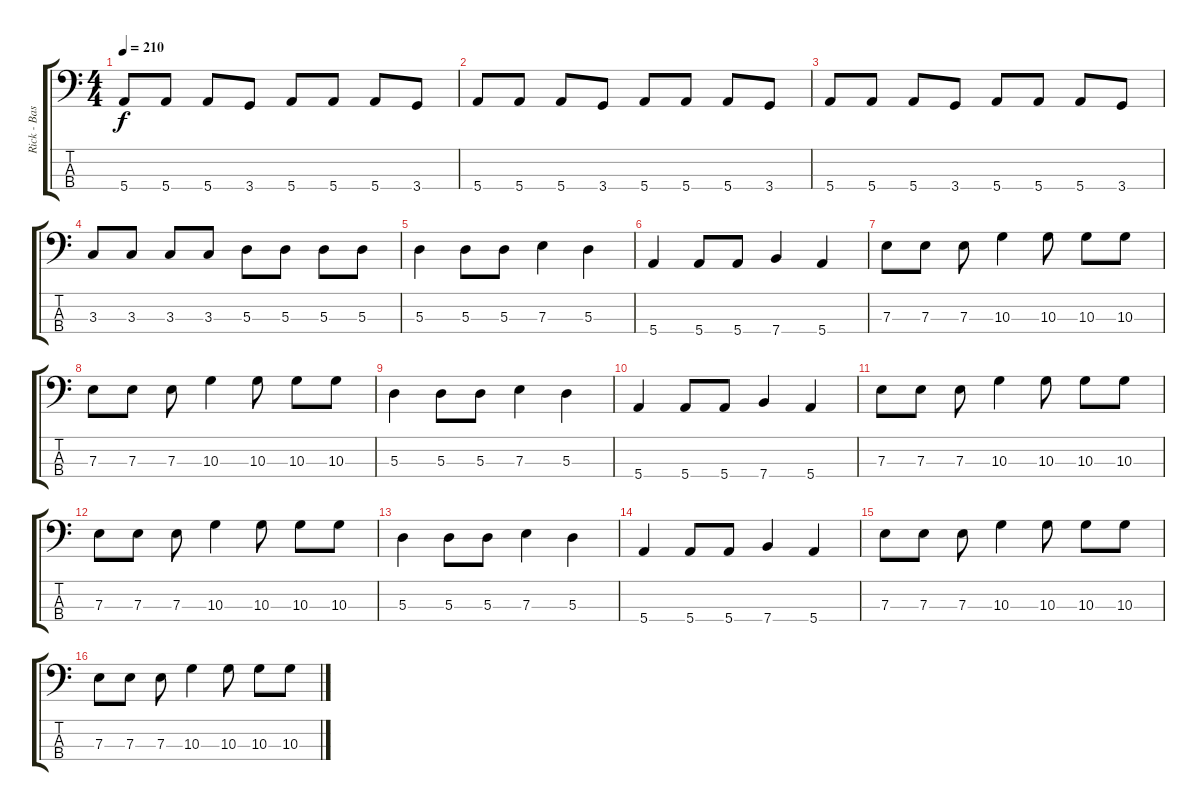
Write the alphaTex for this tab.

\track ("Rick - Bass" "Rick - Bas") {instrument electricbasspick}
\staff {score tabs}
\tuning (G2 D2 A1 E1) {hide}
\ts (4 4)
\tempo 210
\clef f4
\ks c
5.4.8{dy f} 5.4.8 5.4.8 3.4.8 5.4.8 5.4.8 5.4.8 3.4.8 |
5.4.8 5.4.8 5.4.8 3.4.8 5.4.8 5.4.8 5.4.8 3.4.8 |
5.4.8 5.4.8 5.4.8 3.4.8 5.4.8 5.4.8 5.4.8 3.4.8 |
3.3.8 3.3.8 3.3.8 3.3.8 5.3.8 5.3.8 5.3.8 5.3.8 |
5.3.4 5.3.8 5.3.8 7.3.4 5.3.4 |
5.4.4 5.4.8 5.4.8 7.4.4 5.4.4 |
7.3.8 7.3.8 7.3.8 10.3.4 10.3.8 10.3.8 10.3.8 |
7.3.8 7.3.8 7.3.8 10.3.4 10.3.8 10.3.8 10.3.8 |
5.3.4 5.3.8 5.3.8 7.3.4 5.3.4 |
5.4.4 5.4.8 5.4.8 7.4.4 5.4.4 |
7.3.8 7.3.8 7.3.8 10.3.4 10.3.8 10.3.8 10.3.8 |
7.3.8 7.3.8 7.3.8 10.3.4 10.3.8 10.3.8 10.3.8 |
5.3.4 5.3.8 5.3.8 7.3.4 5.3.4 |
5.4.4 5.4.8 5.4.8 7.4.4 5.4.4 |
7.3.8 7.3.8 7.3.8 10.3.4 10.3.8 10.3.8 10.3.8 |
7.3.8 7.3.8 7.3.8 10.3.4 10.3.8 10.3.8 10.3.8
